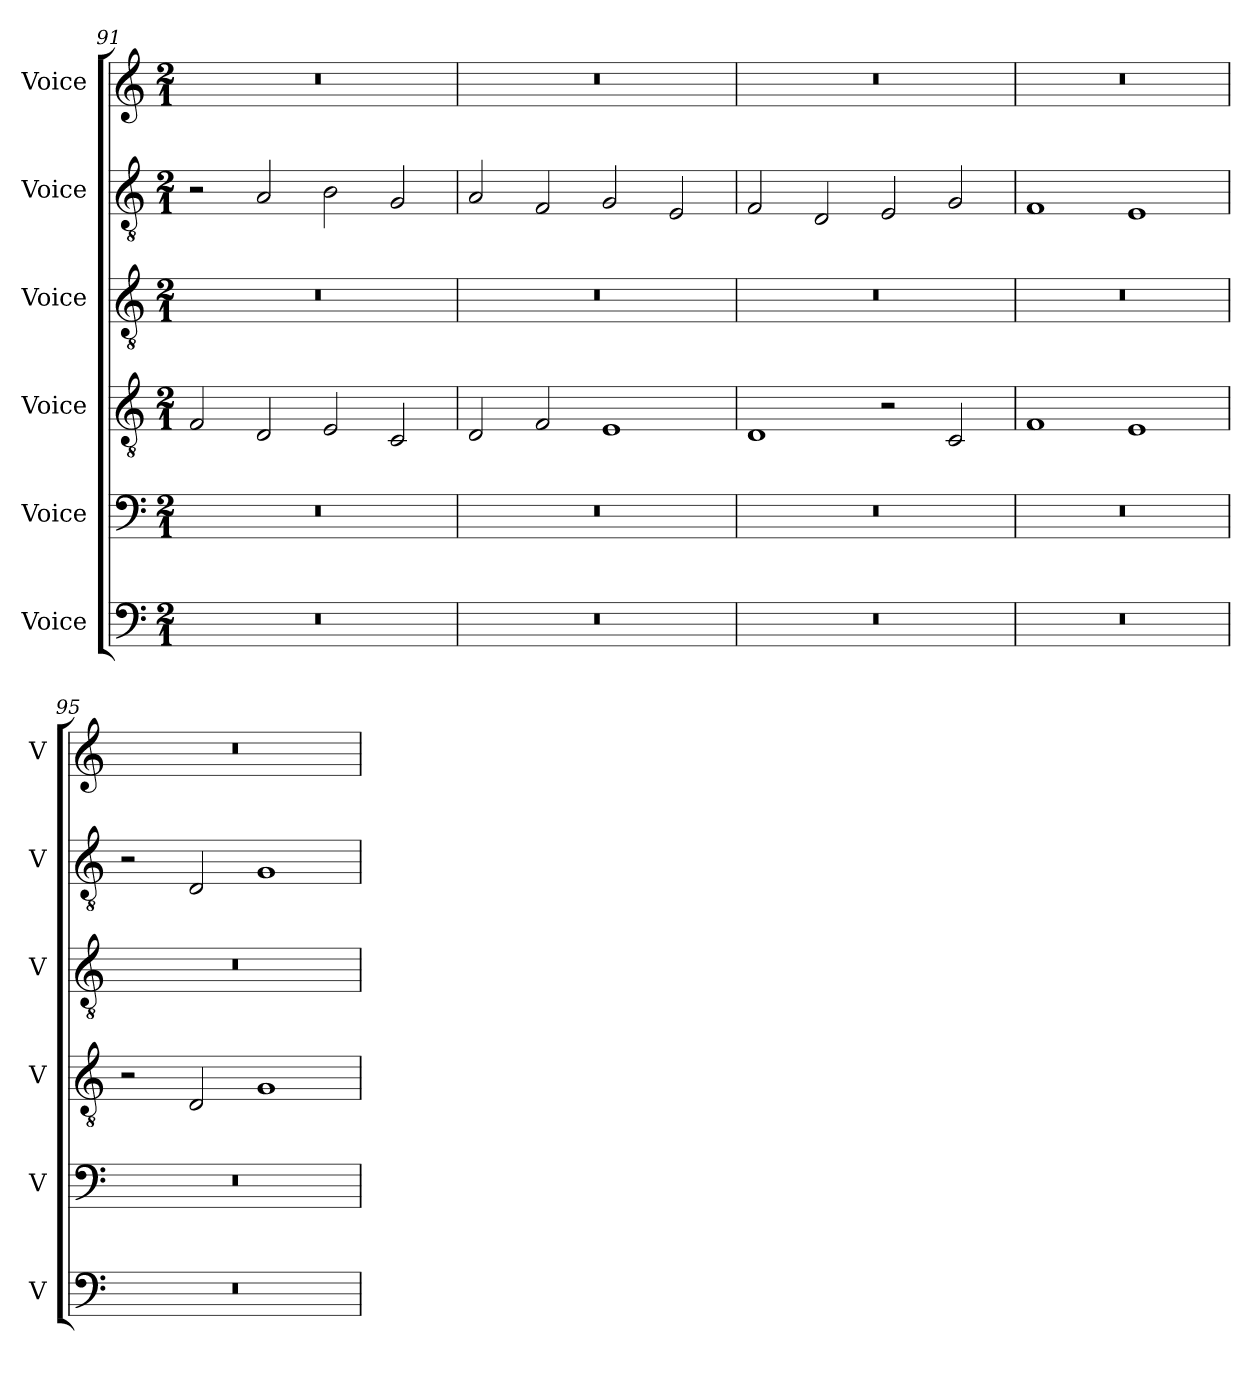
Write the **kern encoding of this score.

**kern	**kern	**kern	**kern	**kern	**kern
*part6	*part5	*part4	*part3	*part2	*part1
*staff6	*staff5	*staff4	*staff3	*staff2	*staff1
*I"Voice	*I"Voice	*I"Voice	*I"Voice	*I"Voice	*I"Voice
*I'V	*I'V	*I'V	*I'V	*I'V	*I'V
*clefF4	*clefF4	*clefGv2	*clefGv2	*clefGv2	*clefG2
*k[]	*k[]	*k[]	*k[]	*k[]	*k[]
*M2/1	*M2/1	*M2/1	*M2/1	*M2/1	*M2/1
=91	=91	=91	=91	=91	=91
0r	0r	2F/	0r	2r	0r
.	.	2D/	.	2A/	.
.	.	2E/	.	2B\	.
.	.	2C/	.	2G/	.
=92	=92	=92	=92	=92	=92
0r	0r	2D/	0r	2A/	0r
.	.	2F/	.	2F/	.
.	.	1E	.	2G/	.
.	.	.	.	2E/	.
=93	=93	=93	=93	=93	=93
0r	0r	1D	0r	2F/	0r
.	.	.	.	2D/	.
.	.	2r	.	2E/	.
.	.	2C/	.	2G/	.
=94	=94	=94	=94	=94	=94
0r	0r	1F	0r	1F	0r
.	.	1E	.	1E	.
=95	=95	=95	=95	=95	=95
0r	0r	2r	0r	2r	0r
.	.	2D/	.	2D/	.
.	.	1G	.	1G	.
=	=	=	=	=	=
*-	*-	*-	*-	*-	*-
